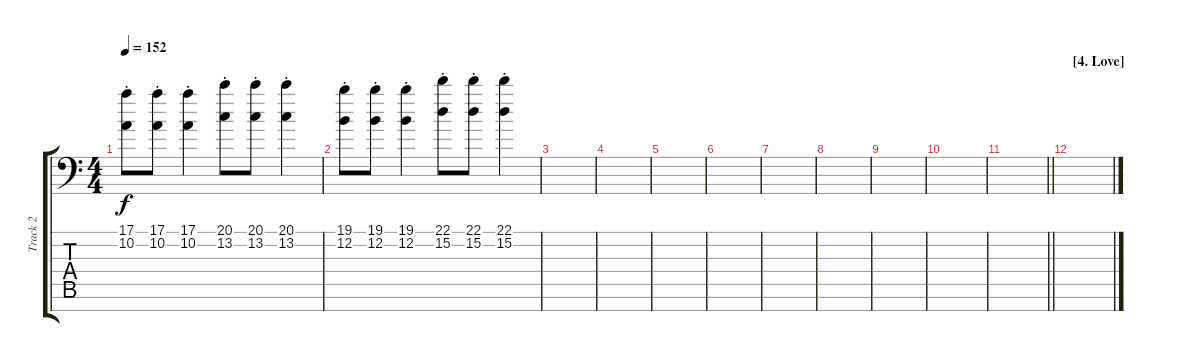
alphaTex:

\track ("Track 2" "Track 2") {instrument stringensemble1}
\staff {score tabs}
\tuning (E4 B3 G3 D3 A2 E2 A1) {hide}
\ts (4 4)
\tempo 152
\clef f4
\ks c
(17.1{st} 10.2{st}).8{dy f} (17.1{st} 10.2{st}).8 (17.1{st} 10.2{st}).4 (20.1{st} 13.2{st}).8 (20.1{st} 13.2{st}).8 (20.1{st} 13.2{st}).4 |
(19.1{st} 12.2{st}).8 (19.1{st} 12.2{st}).8 (19.1{st} 12.2{st}).4 (22.1{st} 15.2{st}).8 (22.1{st} 15.2{st}).8 (22.1{st} 15.2{st}).4 |
|
|
|
|
|
|
|
|
\barLineRight lightlight
|
\section ("" "[4. Love]")
